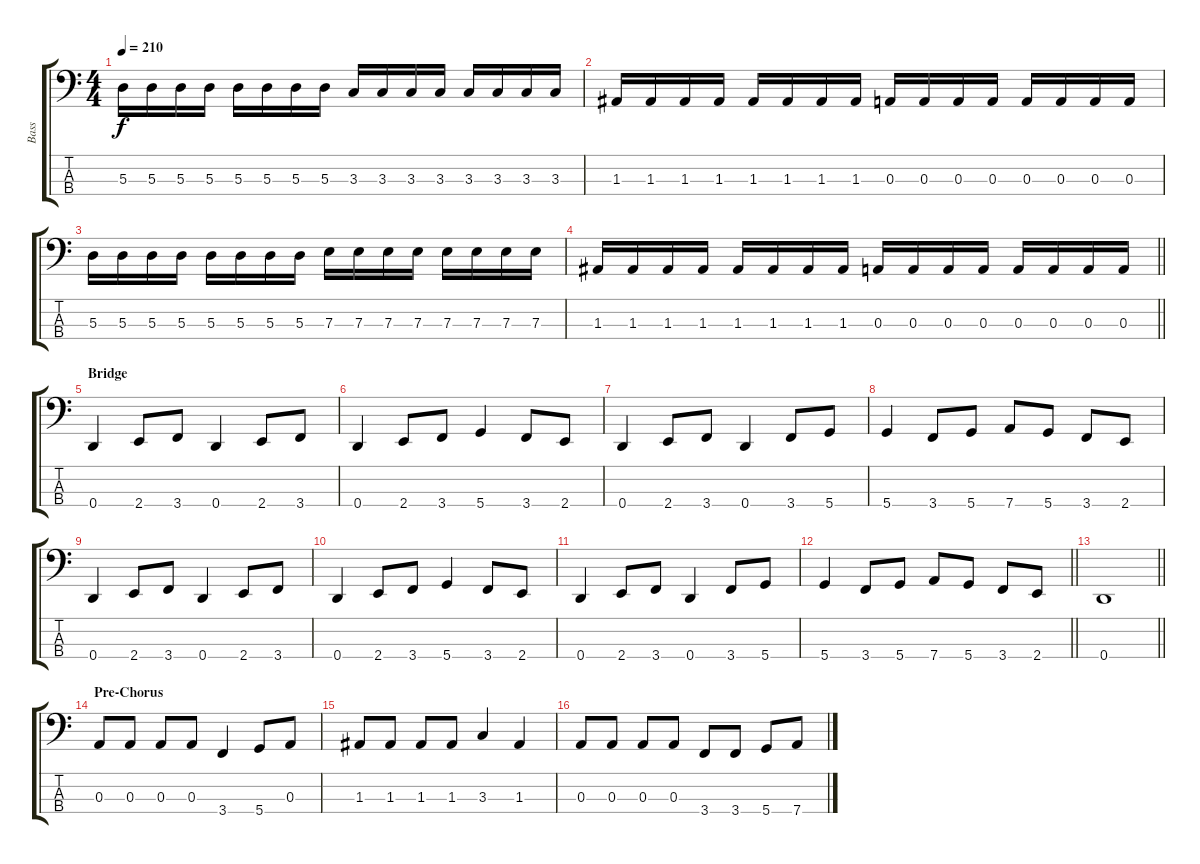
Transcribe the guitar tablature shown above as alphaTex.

\track ("Bass" "Bass") {instrument electricbassfinger}
\staff {score tabs}
\tuning (G2 D2 A1 D1) {hide}
\ts (4 4)
\tempo 210
\clef f4
\ks c
5.3.16{dy f} 5.3.16 5.3.16 5.3.16 5.3.16 5.3.16 5.3.16 5.3.16 3.3.16 3.3.16 3.3.16 3.3.16 3.3.16 3.3.16 3.3.16 3.3.16 |
1.3.16 1.3.16 1.3.16 1.3.16 1.3.16 1.3.16 1.3.16 1.3.16 0.3.16 0.3.16 0.3.16 0.3.16 0.3.16 0.3.16 0.3.16 0.3.16 |
5.3.16 5.3.16 5.3.16 5.3.16 5.3.16 5.3.16 5.3.16 5.3.16 7.3.16 7.3.16 7.3.16 7.3.16 7.3.16 7.3.16 7.3.16 7.3.16 |
\barLineRight lightlight
1.3.16 1.3.16 1.3.16 1.3.16 1.3.16 1.3.16 1.3.16 1.3.16 0.3.16 0.3.16 0.3.16 0.3.16 0.3.16 0.3.16 0.3.16 0.3.16 |
\section ("" "Bridge")
0.4.4 2.4.8 3.4.8 0.4.4 2.4.8 3.4.8 |
0.4.4 2.4.8 3.4.8 5.4.4 3.4.8 2.4.8 |
0.4.4 2.4.8 3.4.8 0.4.4 3.4.8 5.4.8 |
5.4.4 3.4.8 5.4.8 7.4.8 5.4.8 3.4.8 2.4.8 |
0.4.4 2.4.8 3.4.8 0.4.4 2.4.8 3.4.8 |
0.4.4 2.4.8 3.4.8 5.4.4 3.4.8 2.4.8 |
0.4.4 2.4.8 3.4.8 0.4.4 3.4.8 5.4.8 |
\barLineRight lightlight
5.4.4 3.4.8 5.4.8 7.4.8 5.4.8 3.4.8 2.4.8 |
\barLineRight lightlight
0.4.1 |
\section ("" "Pre-Chorus")
0.3.8 0.3.8 0.3.8 0.3.8 3.4.4 5.4.8 0.3.8 |
1.3.8 1.3.8 1.3.8 1.3.8 3.3.4 1.3.4 |
0.3.8 0.3.8 0.3.8 0.3.8 3.4.8 3.4.8 5.4.8 7.4.8
